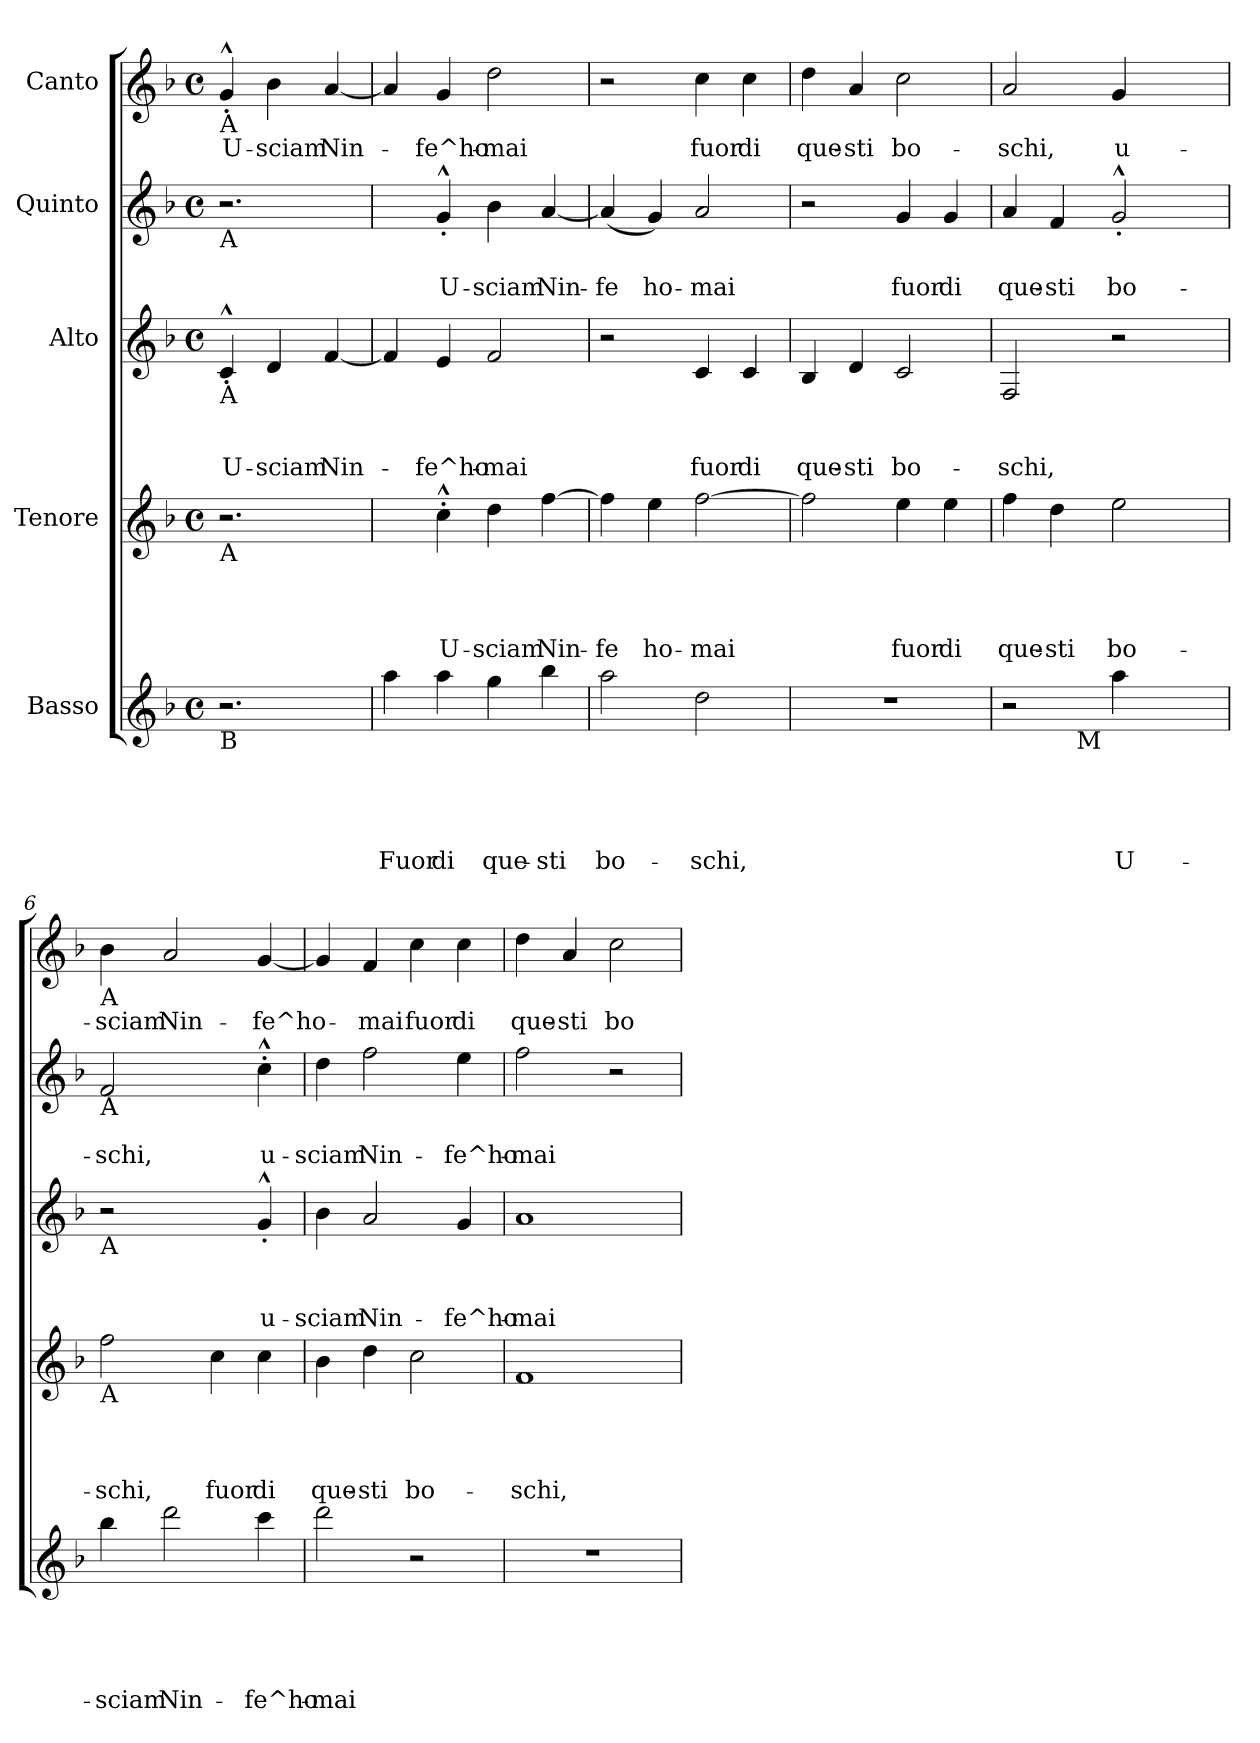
**kern	**text	**text	**text	**text	**text	**kern	**text	**text	**text	**text	**kern	**text	**text	**text	**kern	**text	**text	**kern	**text
*part5	*part5	*part5	*part5	*part5	*part5	*part4	*part4	*part4	*part4	*part4	*part3	*part3	*part3	*part3	*part2	*part2	*part2	*part1	*part1
*staff5	*staff5	*staff5	*staff5	*staff5	*staff5	*staff4	*staff4	*staff4	*staff4	*staff4	*staff3	*staff3	*staff3	*staff3	*staff2	*staff2	*staff2	*staff1	*staff1
*I"Basso	*	*	*	*	*	*I"Tenore	*	*	*	*	*I"Alto	*	*	*	*I"Quinto	*	*	*I"Canto	*
*clefG2	*	*	*	*	*	*clefG2	*	*	*	*	*clefG2	*	*	*	*clefG2	*	*	*clefG2	*
*k[b-]	*	*	*	*	*	*k[b-]	*	*	*	*	*k[b-]	*	*	*	*k[b-]	*	*	*k[b-]	*
*F:	*	*	*	*	*	*F:	*	*	*	*	*F:	*	*	*	*F:	*	*	*F:	*
*M4/4	*	*	*	*	*	*M4/4	*	*	*	*	*M4/4	*	*	*	*M4/4	*	*	*M4/4	*
*met(c)	*	*	*	*	*	*met(c)	*	*	*	*	*met(c)	*	*	*	*met(c)	*	*	*met(c)	*
=1	=1	=1	=1	=1	=1	=1	=1	=1	=1	=1	=1	=1	=1	=1	=1	=1	=1	=1	=1
!	!	!	!	!	!	!	!	!	!	!	!	!	!	!	!	!	!	!LO:TX:b:t=A	!
!	!	!	!	!	!	!	!	!	!	!	!	!	!	!	!LO:TX:b:t=A	!	!	!	!
!	!	!	!	!	!	!	!	!	!	!	!LO:TX:b:t=A	!	!	!	!	!	!	!	!
!	!	!	!	!	!	!LO:TX:b:t=A	!	!	!	!	!	!	!	!	!	!	!	!	!
!LO:TX:b:t=B	!	!	!	!	!	!	!	!	!	!	!	!	!	!	!	!	!	!	!
!	!	!	!	!	!	!	!	!	!	!	!	!	!	!LO:LY:b	!	!	!	!	!LO:LY:b
2.r	.	.	.	.	.	2.r	.	.	.	.	4c^^<'</	.	.	U-	2.r	.	.	4g^^<'</	U-
!	!	!	!	!	!	!	!	!	!	!	!	!	!	!LO:LY:b	!	!	!	!	!LO:LY:b
.	.	.	.	.	.	.	.	.	.	.	4d/	.	.	-sciam	.	.	.	4b-\	-sciam
!	!	!	!	!	!	!	!	!	!	!	!	!	!	!LO:LY:b	!	!	!	!	!LO:LY:b
.	.	.	.	.	.	.	.	.	.	.	[<4f/	.	.	Nin-	.	.	.	[<4a/	Nin-
=2	=2	=2	=2	=2	=2	=2	=2	=2	=2	=2	=2	=2	=2	=2	=2	=2	=2	=2	=2
!	!	!	!	!	!LO:LY:b	!	!	!	!	!	!	!	!	!	!	!	!	!	!
4aa\	.	.	.	.	Fuor	4ryy	.	.	.	.	4f/]	.	.	.	4ryy	.	.	4a/]	.
!	!	!	!	!	!LO:LY:b	!	!	!	!	!LO:LY:b:rj	!	!	!	!LO:LY:b	!	!	!LO:LY:b:rj	!	!LO:LY:b
4aa\	.	.	.	.	di	4cc^^>'>\	.	.	.	U-	4e/	.	.	-fe^ho-	4g^^<'</	.	U-	4g/	-fe^ho-
!	!	!	!	!	!LO:LY:b	!	!	!	!	!LO:LY:b:rj	!	!	!	!LO:LY:b	!	!	!LO:LY:b:rj	!	!LO:LY:b
4gg\	.	.	.	.	que-	4dd\	.	.	.	-sciam	2f/	.	.	-mai	4b-\	.	-sciam	2dd\	-mai
!	!	!	!	!	!LO:LY:b	!	!	!	!	!LO:LY:b:rj	!	!	!	!	!	!	!LO:LY:b:rj	!	!
4bb-\	.	.	.	.	-sti	[>4ff\	.	.	.	Nin-	.	.	.	.	[<4a/	.	Nin-	.	.
=3	=3	=3	=3	=3	=3	=3	=3	=3	=3	=3	=3	=3	=3	=3	=3	=3	=3	=3	=3
!	!	!	!	!	!LO:LY:b	!	!	!	!	!LO:LY:b:rj	!	!	!	!	!	!	!LO:LY:b:rj	!	!
2aa\	.	.	.	.	bo-	4ff\]	.	.	.	-fe	2r	.	.	.	(<4a/]	.	-fe	2r	.
!	!	!	!	!	!	!	!	!	!	!LO:LY:b:rj	!	!	!	!	!	!	!LO:LY:b:rj	!	!
.	.	.	.	.	.	4ee\	.	.	.	ho-	.	.	.	.	4g/)	.	ho-	.	.
!	!	!	!	!	!LO:LY:b	!	!	!	!	!LO:LY:b:rj	!	!	!	!LO:LY:b	!	!	!LO:LY:b:rj	!	!LO:LY:b
2dd\	.	.	.	.	-schi,	[>2ff\	.	.	.	-mai	4c/	.	.	fuor	2a/	.	-mai	4cc\	fuor
!	!	!	!	!	!	!	!	!	!	!	!	!	!	!LO:LY:b	!	!	!	!	!LO:LY:b
.	.	.	.	.	.	.	.	.	.	.	4c/	.	.	di	.	.	.	4cc\	di
=4	=4	=4	=4	=4	=4	=4	=4	=4	=4	=4	=4	=4	=4	=4	=4	=4	=4	=4	=4
!	!	!	!	!	!	!	!	!	!	!	!	!	!	!LO:LY:b	!	!	!	!	!LO:LY:b
1r	.	.	.	.	.	2ff\]	.	.	.	.	4B-/	.	.	que-	2r	.	.	4dd\	que-
!	!	!	!	!	!	!	!	!	!	!	!	!	!	!LO:LY:b	!	!	!	!	!LO:LY:b
.	.	.	.	.	.	.	.	.	.	.	4d/	.	.	-sti	.	.	.	4a/	-sti
!	!	!	!	!	!	!	!	!	!	!LO:LY:b:rj	!	!	!	!LO:LY:b	!	!	!LO:LY:b:rj	!	!LO:LY:b
.	.	.	.	.	.	4ee\	.	.	.	fuor	2c/	.	.	bo-	4g/	.	fuor	2cc\	bo-
!	!	!	!	!	!	!	!	!	!	!LO:LY:b:rj	!	!	!	!	!	!	!LO:LY:b:rj	!	!
.	.	.	.	.	.	4ee\	.	.	.	di	.	.	.	.	4g/	.	di	.	.
=5	=5	=5	=5	=5	=5	=5	=5	=5	=5	=5	=5	=5	=5	=5	=5	=5	=5	=5	=5
!	!	!	!	!	!	!	!	!	!	!LO:LY:b:rj	!	!	!	!LO:LY:b	!	!	!LO:LY:b:rj	!	!LO:LY:b
*^	*	*	*	*	*	*	*	*	*	*	*	*	*	*	*	*	*	*	*
2r	4ryy	.	.	.	.	.	4ff\	.	.	.	que-	2F/	.	.	-schi,	4a/	.	que-	2a/	-schi,
!	!	!	!	!	!	!	!	!	!	!	!LO:LY:b:rj	!	!	!	!	!	!	!LO:LY:b:rj	!	!
.	16.ryy	.	.	.	.	.	4dd\	.	.	.	-sti	.	.	.	.	4f/	.	-sti	.	.
!	!LO:TX:b:t=M	!	!	!	!	!	!	!	!	!	!	!	!	!	!	!	!	!	!	!
.	2ryy	.	.	.	.	.	.	.	.	.	.	.	.	.	.	.	.	.	.	.
!	!	!	!	!	!	!LO:LY:b	!	!	!	!	!LO:LY:b:rj	!	!	!	!	!	!	!LO:LY:b:rj	!	!LO:LY:b
4aa\	.	.	.	.	.	U-	2ee\	.	.	.	bo-	2r	.	.	.	2g^^<'</	.	bo-	4g/	u-
4ryy	.	.	.	.	.	.	.	.	.	.	.	.	.	.	.	.	.	.	4ryy	.
.	8ryy	.	.	.	.	.	.	.	.	.	.	.	.	.	.	.	.	.	.	.
.	32ryy	.	.	.	.	.	.	.	.	.	.	.	.	.	.	.	.	.	.	.
!!LO:LB:g=z
=6	=6	=6	=6	=6	=6	=6	=6	=6	=6	=6	=6	=6	=6	=6	=6	=6	=6	=6	=6	=6
!	!	!	!	!	!	!	!	!	!	!	!	!	!	!	!	!	!	!	!LO:TX:b:t=A	!
!	!	!	!	!	!	!	!	!	!	!	!	!	!	!	!	!LO:TX:b:t=A	!	!	!	!
!	!	!	!	!	!	!	!	!	!	!	!	!LO:TX:b:t=A	!	!	!	!	!	!	!	!
!	!	!	!	!	!	!	!LO:TX:b:t=A	!	!	!	!	!	!	!	!	!	!	!	!	!
!LO:TX:b:t=B	!	!	!	!	!	!	!	!	!	!	!	!	!	!	!	!	!	!	!	!
!	!	!	!	!	!	!LO:LY:b	!	!	!	!	!LO:LY:b:rj	!	!	!	!	!	!	!LO:LY:b:rj	!	!LO:LY:b
*v	*v	*	*	*	*	*	*	*	*	*	*	*	*	*	*	*	*	*	*	*
4bb-\	.	.	.	.	-sciam	2ff\	.	.	.	-schi,	2r	.	.	.	2f/	.	-schi,	4b-\	-sciam
!	!	!	!	!	!LO:LY:b	!	!	!	!	!	!	!	!	!	!	!	!	!	!LO:LY:b
2ddd\	.	.	.	.	Nin-	.	.	.	.	.	.	.	.	.	.	.	.	2a/	Nin-
!	!	!	!	!	!	!	!	!	!	!LO:LY:b:rj	!	!	!	!	!	!	!	!	!
.	.	.	.	.	.	4cc\	.	.	.	fuor	4ryy	.	.	.	4ryy	.	.	.	.
!	!	!	!	!	!LO:LY:b	!	!	!	!	!LO:LY:b:rj	!	!	!	!LO:LY:b	!	!	!LO:LY:b:rj	!	!LO:LY:b
4ccc\	.	.	.	.	-fe^ho-	4cc\	.	.	.	di	4g^^<'</	.	.	u-	4cc^^>'>\	.	u-	[<4g/	-fe^ho-
=7	=7	=7	=7	=7	=7	=7	=7	=7	=7	=7	=7	=7	=7	=7	=7	=7	=7	=7	=7
!	!	!	!	!	!LO:LY:b	!	!	!	!	!LO:LY:b:rj	!	!	!	!LO:LY:b	!	!	!LO:LY:b:rj	!	!
2ddd\	.	.	.	.	-mai	4b-\	.	.	.	que-	4b-\	.	.	-sciam	4dd\	.	-sciam	4g/]	.
!	!	!	!	!	!	!	!	!	!	!LO:LY:b:rj	!	!	!	!LO:LY:b	!	!	!LO:LY:b:rj	!	!LO:LY:b
.	.	.	.	.	.	4dd\	.	.	.	-sti	2a/	.	.	Nin-	2ff\	.	Nin-	4f/	-mai
!	!	!	!	!	!	!	!	!	!	!LO:LY:b:rj	!	!	!	!	!	!	!	!	!LO:LY:b
2r	.	.	.	.	.	2cc\	.	.	.	bo-	.	.	.	.	.	.	.	4cc\	fuor
!	!	!	!	!	!	!	!	!	!	!	!	!	!	!LO:LY:b	!	!	!LO:LY:b:rj	!	!LO:LY:b
.	.	.	.	.	.	.	.	.	.	.	4g/	.	.	-fe^ho-	4ee\	.	-fe^ho-	4cc\	di
=8	=8	=8	=8	=8	=8	=8	=8	=8	=8	=8	=8	=8	=8	=8	=8	=8	=8	=8	=8
!	!	!	!	!	!	!	!	!	!	!LO:LY:b:rj	!	!	!	!LO:LY:b	!	!	!LO:LY:b:rj	!	!LO:LY:b
1r	.	.	.	.	.	1f	.	.	.	-schi,	1a	.	.	-mai	2ff\	.	-mai	4dd\	que-
!	!	!	!	!	!	!	!	!	!	!	!	!	!	!	!	!	!	!	!LO:LY:b
.	.	.	.	.	.	.	.	.	.	.	.	.	.	.	.	.	.	4a/	-sti
!	!	!	!	!	!	!	!	!	!	!	!	!	!	!	!	!	!	!	!LO:LY:b
.	.	.	.	.	.	.	.	.	.	.	.	.	.	.	2r	.	.	2cc\	bo-
=	=	=	=	=	=	=	=	=	=	=	=	=	=	=	=	=	=	=	=
*-	*-	*-	*-	*-	*-	*-	*-	*-	*-	*-	*-	*-	*-	*-	*-	*-	*-	*-	*-
